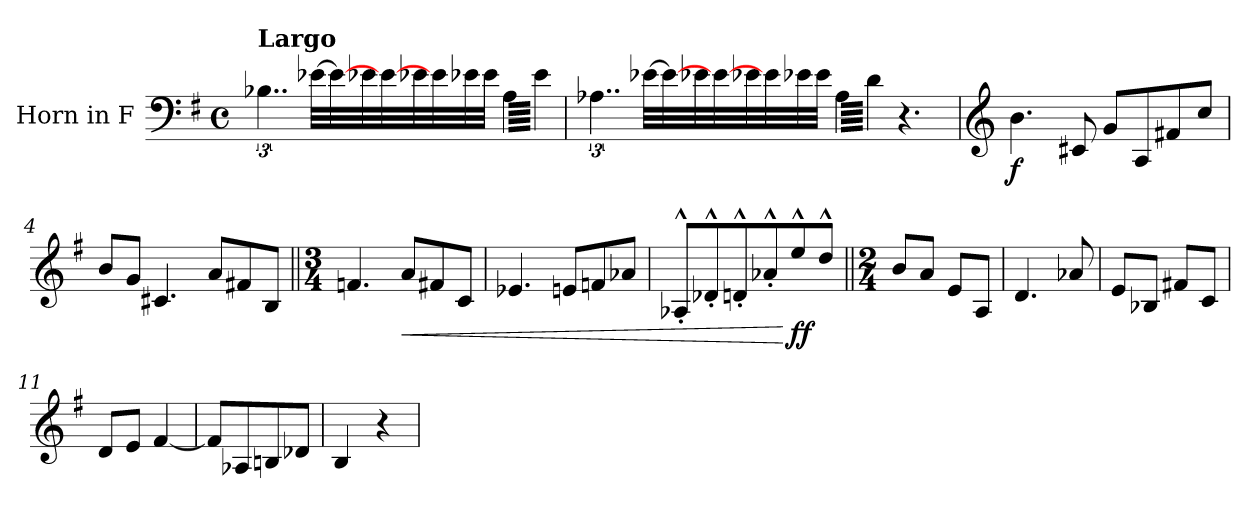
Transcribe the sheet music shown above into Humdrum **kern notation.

**kern	**dynam
*part1	*part1
*staff1	*staff1
*I"Horn in F	*
*clefF4	*
*ITrd4c7	*
*k[]	*
*M4/4	*
*met(c)	*
*MM48	*
=1	=1
!LO:TX:a:B:t=Largo	!
6..E-X@@64@@\	.
*tremolo	*
[32A-X\LLL	.
32A-\]	.
32A-X\	.
32A-\]	.
32A-X\	.
32A-\]	.
32A-X\	.
32A-\JJJ	.
.	.
.	.
.	.
.	.
64D\LLLL	.
64A-\	.
64D\	.
64A-\	.
64D\	.
64A-\	.
64D\	.
64A-\	.
64D\	.
64A-\	.
64D\	.
64A-\	.
64D\	.
64A-\	.
64D\	.
64A-\JJJJ	.
*Xtremolo	*
=2	=2
6..D-X@@64@@\	.
.	.
.	.
.	.
.	.
.	.
.	.
.	.
*tremolo	*
[32A-X\LLL	.
32A-\]	.
32A-X\	.
32A-\]	.
32A-X\	.
32A-\]	.
32A-X\	.
32A-\JJJ	.
.	.
.	.
.	.
.	.
64D-\LLLL	.
64G\	.
64D-\	.
64G\	.
64D-\	.
64G\	.
64D-\	.
64G\	.
64D-\	.
64G\	.
64D-\	.
64G\	.
64D-\	.
64G\	.
64D-\	.
64G\JJJJ	.
*Xtremolo	*
4.r	.
.	.
.	.
.	.
.	.
.	.
.	.
.	.
=3	=3
*clefG2	*
!	!LO:DY:b
4.e\	f
8F#X/	.
8c/L	.
8D/	.
8Bn/	.
8f/J	.
=4	=4
8e/L	.
8c/J	.
4.F#X/	.
8d/L	.
8Bn/	.
8E/J	.
!!LO:LB:g=z
=5||	=5||
*M3/4	*
4.B-X/	.
!	!LO:HP:b
8d/L	<
8Bn/	.
8F/J	.
=6	=6
4.A-X/	.
8An/L	.
8B-X/	.
8d-X/J	.
=7	=7
8D-X^^'/L	.
8G-X^^'/	.
8Gn^^'/	.
8d-X^^'/	.
!	!LO:DY:n=1:b
8a^^/	[ ff
8g^^/J	.
=8||	=8||
*M2/4	*
8e/L	.
8d/J	.
8A/L	.
8D/J	.
=9	=9
4.G/	.
8d-X/	.
=10	=10
8A/L	.
8E-X/J	.
8Bn/L	.
8F/J	.
!!LO:LB:g=z
=11	=11
8G/L	.
8A/J	.
[4B/	.
=12	=12
8B/L]	.
8D-X/	.
8En/	.
8G-X/J	.
=13	=13
*MM54	*
4E/	.
4r	.
=	=
*-	*-
